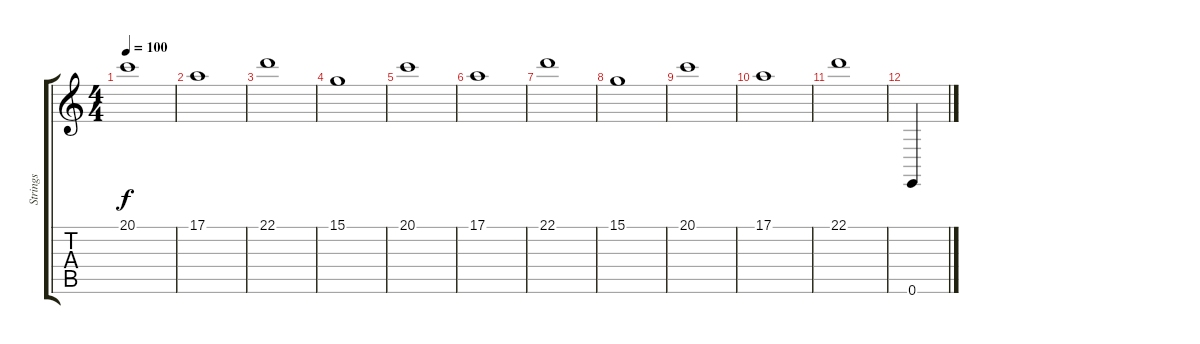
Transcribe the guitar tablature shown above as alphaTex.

\track ("Strings" "Strings") {instrument synthstrings1}
\staff {score tabs}
\tuning (E4 B3 G3 D3 A2 E2) {hide}
\ts (4 4)
\tempo 100
\clef g2
\ks c
20.1.1{dy f} |
17.1.1 |
22.1.1 |
15.1.1 |
20.1.1 |
17.1.1 |
22.1.1 |
15.1.1 |
20.1.1 |
17.1.1 |
22.1.1 |
0.6.4
